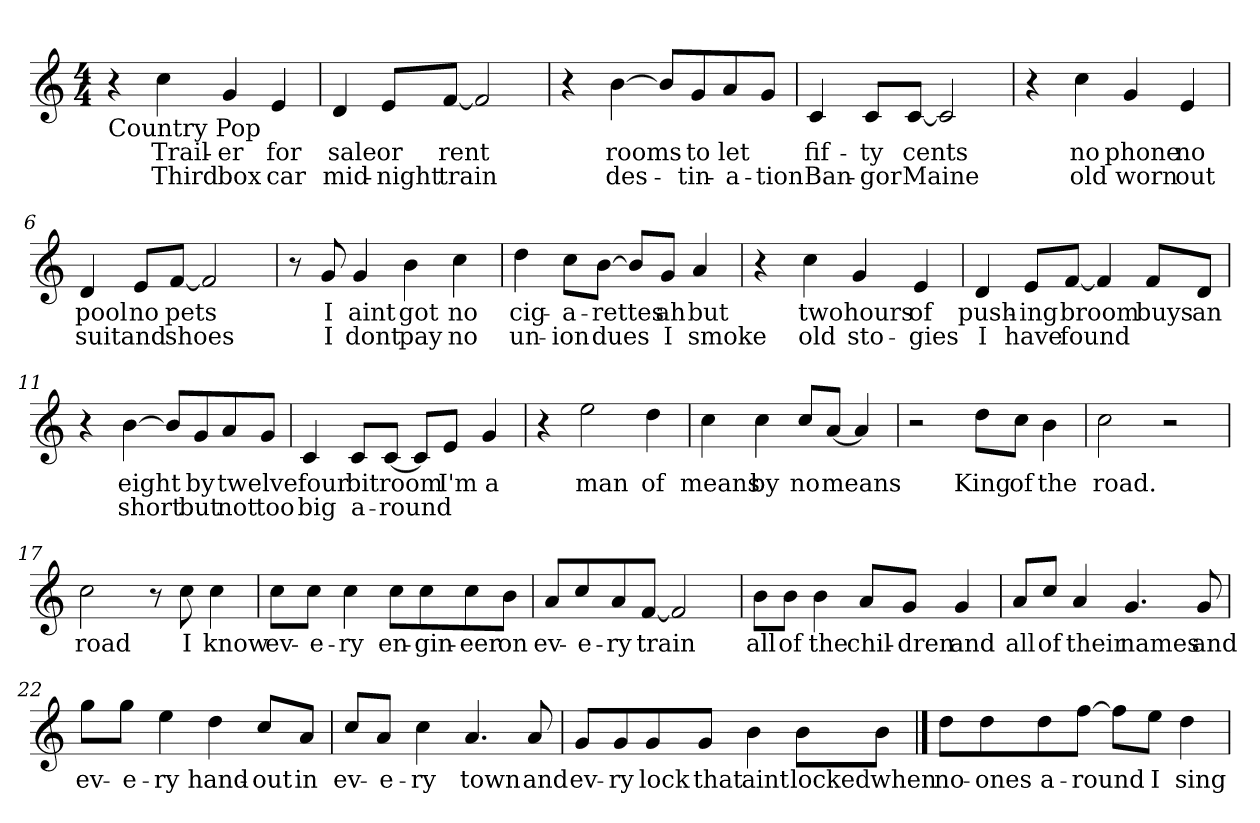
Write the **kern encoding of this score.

**kern	**text	**text
*part1	*part1	*part1
*staff1	*staff1	*staff1
*clefG2	*	*
*k[]	*	*
*C:	*	*
*M4/4	*	*
=1	=1	=1
!LO:TX:b:t=Country Pop	!	!
4r	.	.
4cc\	Trail-	Third
4g/	-er	box
4e/	for	car
=2	=2	=2
4d/	sale	mid-
8e/L	or	-night
[8f/J	rent	train
2f/]	.	.
=3	=3	=3
4r	.	.
[4b\	rooms	des-
8b/L]	.	.
8g/	to	-tin-
8a/	let	-a-
8g/J	.	-tion
=4	=4	=4
4c/	fif-	Ban-
8c/L	-ty	-gor
[8c/J	cents	Maine
2c/]	.	.
!!LO:LB:g=z
=5	=5	=5
4r	.	.
4cc\	no	old
4g/	phone	worn
4e/	no	out
=6	=6	=6
4d/	pool	suit
8e/L	no	and
[8f/J	pets	shoes
2f/]	.	.
=7	=7	=7
8r	.	.
8g/	I	I
4g/	aint	dont
4b\	got	pay
4cc\	no	no
=8	=8	=8
4dd\	cig-	un-
8cc\L	-a-	-ion
[8b\J	-rettes	dues
8b/L]	.	.
8g/J	ah	I
4a/	but	smoke
!!LO:LB:g=z
=9	=9	=9
4r	.	.
4cc\	two	old
4g/	hours	sto-
4e/	of	-gies
=10	=10	=10
4d/	push-	I
8e/L	ing	have
[8f/J	broom	found
4f/]	.	.
8f/L	buys	.
8d/J	an	.
=11	=11	=11
4r	.	.
[4b\	eight	short
8b/L]	.	.
8g/	by	but
8a/	twelve	not
8g/J	.	too
=12	=12	=12
4c/	four	big
8c/L	bit	a-
[8c/J	room	-round
8c/L]	.	.
8e/J	I'm	.
4g/	a	.
!!LO:LB:g=z
=13	=13	=13
4r	.	.
2ee\	man	.
4dd\	of	.
=14	=14	=14
4cc\	means	.
4cc\	by	.
8cc/L	no	.
[8a/J	means	.
4a/]	.	.
=15	=15	=15
2r	.	.
8dd\L	King	.
8cc\J	of	.
4b\	the	.
=16	=16	=16
2cc\	road.	.
2r	.	.
!!LO:LB:g=z
=17	=17	=17
2cc\	road	.
8r	.	.
8cc\	I	.
4cc\	know	.
=18	=18	=18
8cc\L	ev-	.
8cc\J	-e-	.
4cc\	-ry	.
8cc\L	en-	.
8cc\	-gin-	.
8cc\	-eer	.
8b\J	on	.
=19	=19	=19
8a/L	ev-	.
8cc/	-e-	.
8a/	-ry	.
[8f/J	train	.
2f/]	.	.
=20	=20	=20
8b\L	all	.
8b\J	of	.
4b\	the	.
8a/L	chil-	.
8g/J	-dren	.
4g/	and	.
!!LO:LB:g=z
=21	=21	=21
8a/L	all	.
8cc/J	of	.
4a/	their	.
4.g/	names	.
8g/	and	.
=22	=22	=22
8gg\L	ev-	.
8gg\J	-e-	.
4ee\	-ry	.
4dd\	hand-	.
8cc/L	-out	.
8a/J	in	.
=23	=23	=23
8cc/L	ev-	.
8a/J	-e-	.
4cc\	-ry	.
4.a/	town	.
8a/	and	.
=24	=24	=24
8g/L	ev-	.
8g/	-ry	.
8g/	lock	.
8g/J	that	.
4b\	aint	.
8b\L	locked	.
8b\J	when	.
==25	==25	==25
8dd\L	no-	.
8dd\	-ones	.
8dd\	a-	.
[8ff\J	-round	.
8ff\L]	.	.
8ee\J	I	.
4dd\	sing	.
=	=	=
*-	*-	*-
